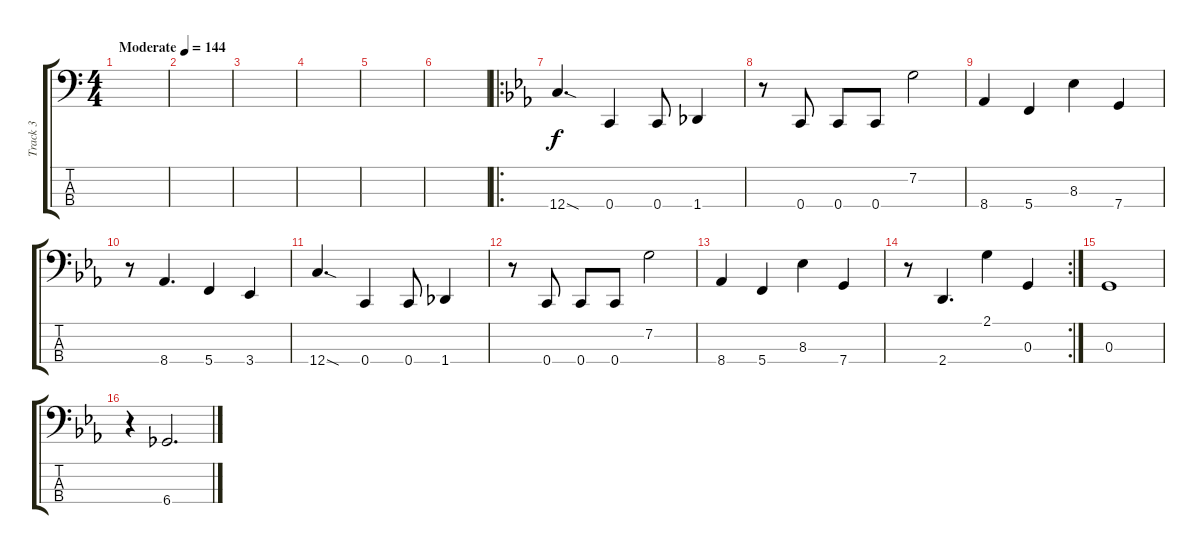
\track ("Track 3" "Track 3") {instrument distortionguitar}
\staff {score tabs}
\tuning (F2 C2 G1 C1) {hide}
\ts (4 4)
\tempo (144 "Moderate")
\clef f4
\ks c
|
|
|
|
|
|
\ro
\ks cminor
12.4{sod}.4{d} 0.4.4 0.4.8 1.4.4 |
r.8 0.4.8 0.4.8 0.4.8 7.2.2 |
8.4.4 5.4.4 8.3.4 7.4.4 |
r.8 8.4.4{d} 5.4.4 3.4.4 |
12.4{sod}.4{d} 0.4.4 0.4.8 1.4.4 |
r.8 0.4.8 0.4.8 0.4.8 7.2.2 |
8.4.4 5.4.4 8.3.4 7.4.4 |
\rc 2
r.8 2.4.4{d} 2.1.4 0.3.4 |
0.3.1 |
r.4 6.4.2{d}
